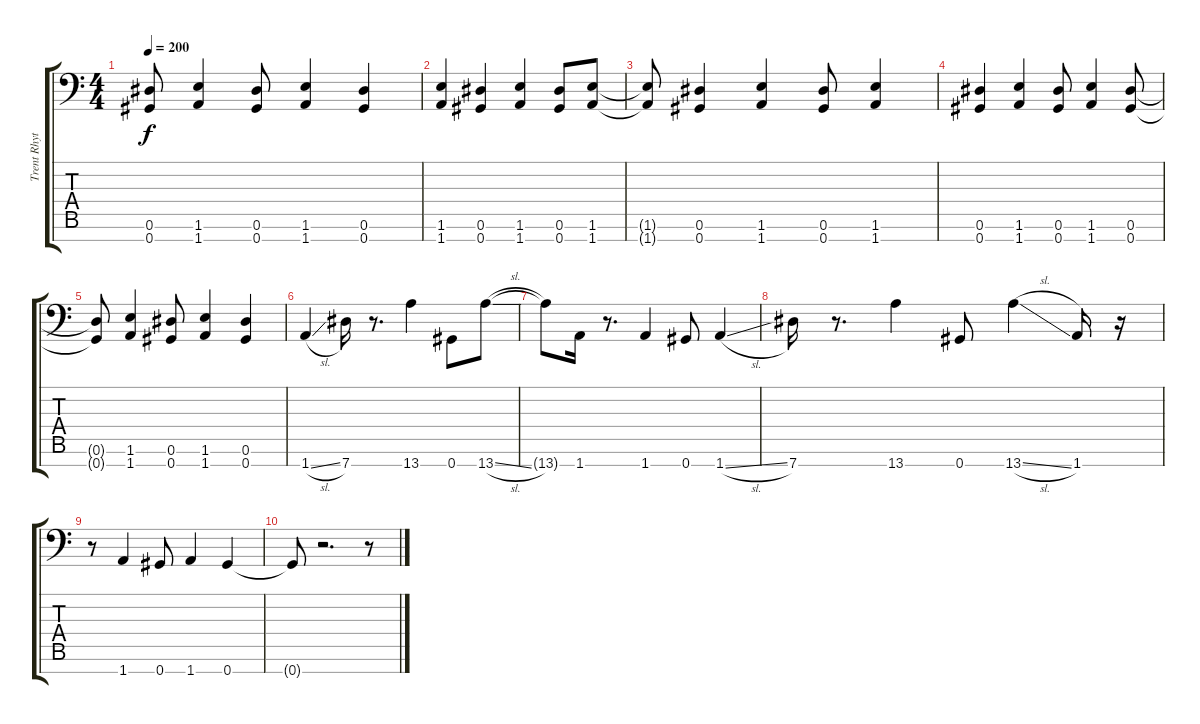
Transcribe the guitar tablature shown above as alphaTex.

\track ("Trent Rhytm" "Trent Rhyt") {instrument overdrivenguitar}
\staff {score tabs}
\tuning (Eb4 Bb3 Gb3 Db3 Ab2 Eb2 Ab1) {hide}
\ts (4 4)
\tempo 200
\clef f4
\ks c
(0.6{t} 0.7{t}).8{dy f} (1.6 1.7).4 (0.6 0.7).8 (1.6 1.7).4 (0.6 0.7).4 |
(1.6 1.7).4 (0.6 0.7).4 (1.6 1.7).4 (0.6 0.7).8 (1.6 1.7).8 |
(1.6{t} 1.7{t}).8 (0.6 0.7).4 (1.6 1.7).4 (0.6 0.7).8 (1.6 1.7).4 |
(0.6 0.7).4 (1.6 1.7).4 (0.6 0.7).8 (1.6 1.7).4 (0.6 0.7).8 |
(0.6{t} 0.7{t}).8 (1.6 1.7).4 (0.6 0.7).8 (1.6 1.7).4 (0.6 0.7).4 |
1.7{sl}.4 7.7.16 r.8{d} 13.7.4 0.7.8 13.7{sl}.8 |
13.7{t}.8 1.7.16 r.8{d} 1.7.4 0.7.8 1.7{sl}.4 |
7.7.16 r.8{d} 13.7.4 0.7.8 13.7{sl}.4 1.7.16 r.16 |
r.8 1.7.4 0.7.8 1.7.4 0.7.4 |
0.7{t}.8 r.2{d} r.8
